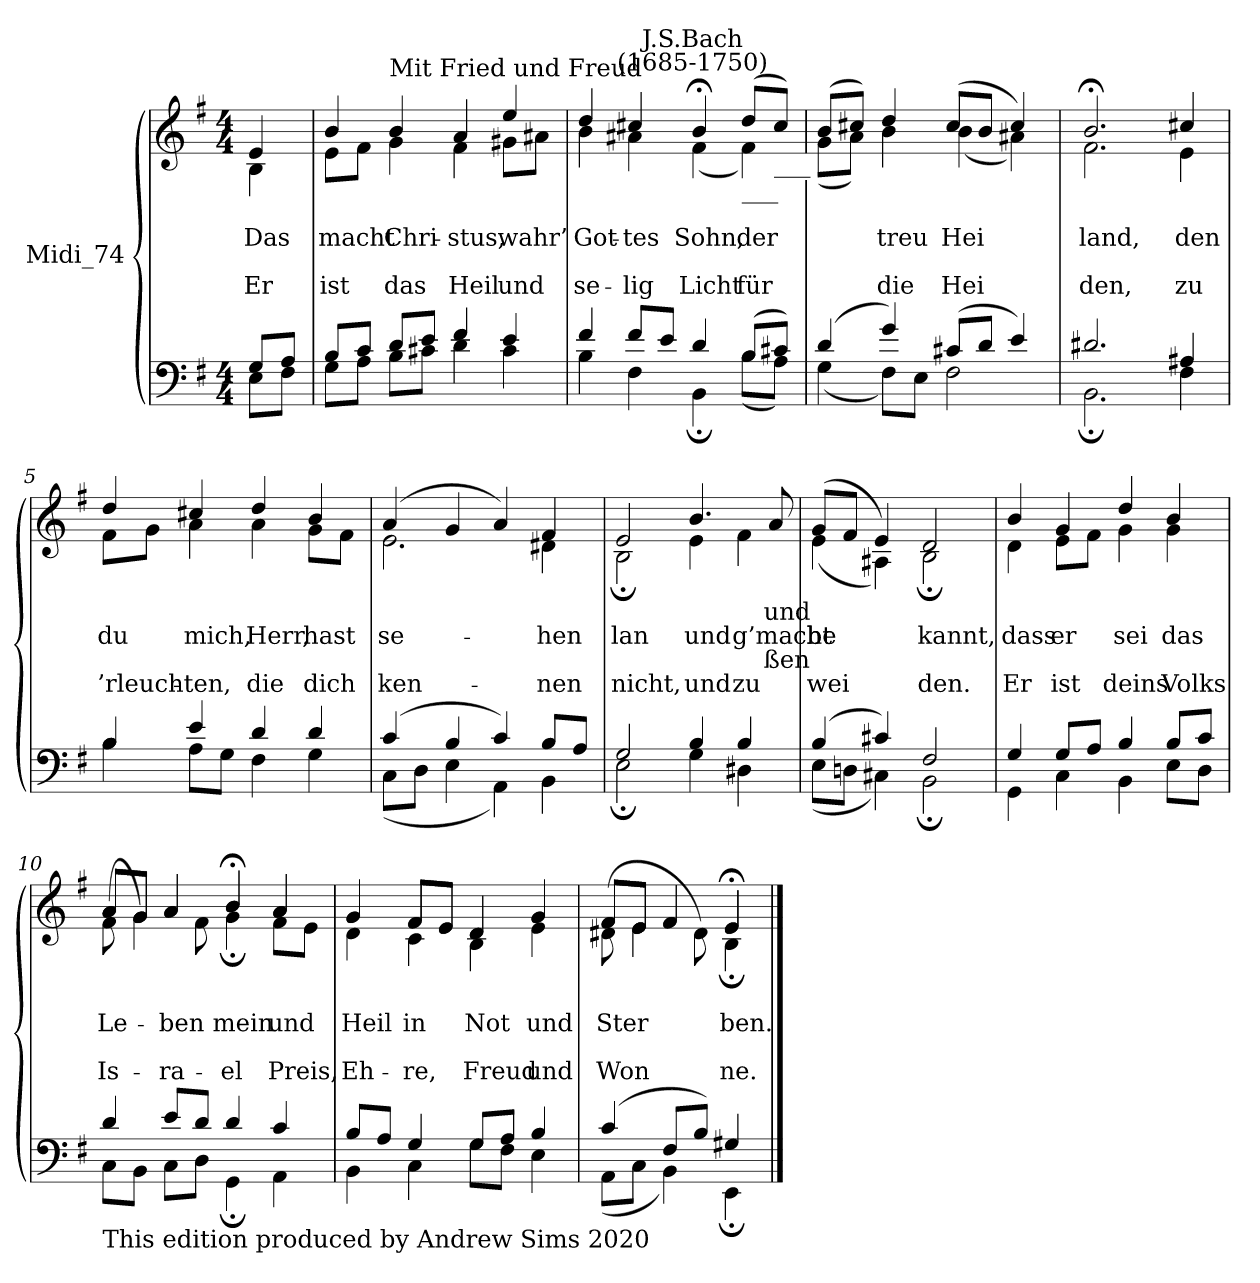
**kern	**kern	**text	**text	**text	**text
*part2	*part1	*part1	*part1	*part1	*part1
*staff2	*staff1	*staff1	*staff1	*staff1	*staff1
*I"Midi_74	*I"Midi_74	*	*	*	*
*clefF4	*clefG2	*	*	*	*
*k[f#]	*k[f#]	*	*	*	*
*G:	*G:	*	*	*	*
*M4/4	*M4/4	*	*	*	*
=	=	=	=	=	=
*^	*	*	*	*	*
!	!	!LO:TX:a:cj:t=Martin Luther\n(1483-1546)	!	!	!	!
!	!	!	!LO:LY:b	!	!LO:LY:b	!
*	*	*^	*	*	*	*
!	!	!	!	!	!LO:LY:b	!	!LO:LY:b
8G/L	8E\L	4e/	4B\	.	Das	.	Er
8A/J	8F#\J	.	.	.	.	.	.
=1	=1	=1	=1	=1	=1	=1	=1
!	!	!	!	!LO:LY:b	!	!LO:LY:b	!
!	!	!	!	!	!LO:LY:b	!	!LO:LY:b
8B/L	8G\L	4b/	8e\L	.	macht	.	ist
8c/J	8A\J	.	8f#\J	.	.	.	.
!	!	!LO:TX:a:t=Mit Fried und Freud	!	!	!	!	!
!	!	!	!	!LO:LY:b	!	!LO:LY:b	!
!	!	!	!	!	!LO:LY:b	!	!LO:LY:b
8dL	8B\L	4b/	4g\	.	Chri-	.	-das
8eJ	8c#X\J	.	.	.	.	.	.
!	!	!	!	!LO:LY:b	!	!LO:LY:b	!
!	!	!	!	!	!LO:LY:b	!	!LO:LY:b
4f#/	4d\	4a/	4f#\	.	stus,	.	Heil
!	!	!	!	!LO:LY:b	!	!LO:LY:b	!
!	!	!	!	!	!LO:LY:b	!	!LO:LY:b
4e/	4c#\	4ee/	8g#X\L	.	wahr’	.	und
.	.	.	8a#X\J	.	.	.	.
=2	=2	=2	=2	=2	=2	=2	=2
!	!	!	!	!LO:LY:b	!	!LO:LY:b	!
!	!	!	!	!	!LO:LY:b	!	!LO:LY:b
4f#/	4B\	4dd/	4b\	.	Got-	.	-se-
!	!	!	!	!LO:LY:b	!	!LO:LY:b	!
!	!	!	!	!	!LO:LY:b	!	!LO:LY:b
8f#L	4F#\	4cc#X/	4a#X\	.	-tes	.	lig
8eJ	.	.	.	.	.	.	.
!	!	!LO:TX:a:cj:t=J.S.Bach\n(1685-1750)	!	!	!	!	!
!	!	!	!	!LO:LY:b	!	!LO:LY:b	!
!	!	!	!	!	!LO:LY:b	!	!LO:LY:b
4d/	4BB;\	4b;</	(<4f#\	.	Sohn,	.	Licht
!	!	!LO:TX:b:t=___	!	!	!	!	!
!	!	!	!	!LO:LY:b	!	!LO:LY:b	!
!	!	!	!	!	!LO:LY:b	!	!LO:LY:b
(>8B/L	(<8B\L	(>8dd/L	4f#\)	.	der	.	für
!	!	!LO:TX:b:t=___	!	!	!	!	!
8c#X/J)	8A\J)	8cc#/J)	.	.	.	.	.
!!LO:LB:g=z	!!
=3	=3	=3	=3	=3	=3	=3	=3
(>4d/	(<4G\	(>8b/L	(<8g\L	.	.	.	.
.	.	8cc#X/J)	8a\J)	.	.	.	.
!	!	!	!	!LO:LY:b	!	!LO:LY:b	!
!	!	!	!	!	!LO:LY:b	!	!LO:LY:b
4g/)	8F#\L)	4dd/	4b\	.	treu	.	die
.	8E\J	.	.	.	.	.	.
!	!	!	!	!LO:LY:b	!	!LO:LY:b	!
!	!	!	!	!	!LO:LY:b	!	!LO:LY:b
(>8c#X/L	2F#\	(>8cc#/L	(<4b\	.	Hei	.	Hei
8d/J	.	8b/J	.	.	.	.	.
4e/)	.	4cc#/)	4a#X\)	.	.	.	.
=4	=4	=4	=4	=4	=4	=4	=4
!	!	!	!	!LO:LY:b	!	!LO:LY:b	!
!	!	!	!	!	!LO:LY:b	!	!LO:LY:b
2.d#X/	2.BB;\	2.b;</	2.f#\	.	land,	.	den,
!	!	!	!	!LO:LY:b	!	!LO:LY:b	!
!	!	!	!	!	!LO:LY:b	!	!LO:LY:b
4A#X/	4F#\	4cc#X/	4e\	.	den	.	zu
=5	=5	=5	=5	=5	=5	=5	=5
!	!	!	!	!LO:LY:b	!	!LO:LY:b	!
!	!	!	!	!	!LO:LY:b	!	!LO:LY:b
4B/	4B\	4dd/	8f#\L	.	du	.	’rleuch-
.	.	.	8g\J	.	.	.	.
!	!	!	!	!LO:LY:b	!	!LO:LY:b	!
!	!	!	!	!	!LO:LY:b	!	!LO:LY:b
4e/	8A\L	4cc#X/	4a\	.	-mich,	.	ten,
.	8G\J	.	.	.	.	.	.
!	!	!	!	!LO:LY:b	!	!LO:LY:b	!
!	!	!	!	!	!LO:LY:b	!	!LO:LY:b
4d/	4F#\	4dd/	4a\	.	Herr,	.	die
!	!	!	!	!LO:LY:b	!	!LO:LY:b	!
!	!	!	!	!	!LO:LY:b	!	!LO:LY:b
4d/	4G\	4b/	8g\L	.	hast	.	dich
.	.	.	8f#\J	.	.	.	.
=6	=6	=6	=6	=6	=6	=6	=6
!	!	!	!	!LO:LY:b	!	!LO:LY:b	!
!	!	!	!	!	!LO:LY:b	!	!LO:LY:b
(>4c/	(<8C\L	(>4a/	2.e\	.	se-	.	-ken-
.	8D\J	.	.	.	.	.	.
4B/	4E\	4g/	.	.	.	.	.
4c/)	4AA\)	4a/)	.	.	.	.	.
!	!	!	!	!LO:LY:b	!	!LO:LY:b	!
!	!	!	!	!	!LO:LY:b	!	!LO:LY:b
8B/L	4BB\	4f#/	4d#X\	.	-hen	.	nen
8A/J	.	.	.	.	.	.	.
!!LO:LB:g=z	!!
=7	=7	=7	=7	=7	=7	=7	=7
!	!	!	!	!LO:LY:b	!	!LO:LY:b	!
!	!	!	!	!	!LO:LY:b	!	!LO:LY:b
2G/	2E;\	2e/	2B;<\	.	lan	.	nicht,
!	!	!	!	!LO:LY:b	!	!LO:LY:b	!
!	!	!	!	!	!LO:LY:b	!	!LO:LY:b
4B/	4G\	4.b/	4e\	.	und	.	und
!	!	!	!	!	!LO:LY:b	!	!LO:LY:b
4B/	4D#X\	.	4f#\	.	g’macht	.	zu
!	!	!	!	!LO:LY:b	!	!LO:LY:b	!
.	.	8a/	.	-und	.	ßen	.
=8	=8	=8	=8	=8	=8	=8	=8
!	!	!	!	!LO:LY:b	!	!LO:LY:b	!
!	!	!	!	!	!LO:LY:b	!	!LO:LY:b
(>4B/	(<8E\L	(>8g/L	(<4e\	.	be	.	wei
.	8Dn\J	8f#/J	.	.	.	.	.
4c#X/)	4C#X\)	4e/)	4A#X\)	.	.	.	.
!	!	!	!	!LO:LY:b	!	!LO:LY:b	!
!	!	!	!	!	!LO:LY:b	!	!LO:LY:b
2F#/	2BB;\	2d/	2B;<\	.	kannt,	.	den.
=9	=9	=9	=9	=9	=9	=9	=9
!	!	!	!	!LO:LY:b	!	!LO:LY:b	!
!	!	!	!	!	!LO:LY:b	!	!LO:LY:b
4G/	4GG\	4b/	4d\	.	dass	.	Er
!	!	!	!	!LO:LY:b	!	!LO:LY:b	!
!	!	!	!	!	!LO:LY:b	!	!LO:LY:b
8G/L	4C\	4g/	8e\L	.	er	.	ist
8A/J	.	.	8f#\J	.	.	.	.
!	!	!	!	!LO:LY:b	!	!LO:LY:b	!
!	!	!	!	!	!LO:LY:b	!	!LO:LY:b
4B/	4BB\	4dd/	4g\	.	sei	.	deins
!	!	!	!	!LO:LY:b	!	!LO:LY:b	!
!	!	!	!	!	!LO:LY:b	!	!LO:LY:b
8B/L	8E\L	4b/	4g\	.	das	.	Volks
8c/J	8D\J	.	.	.	.	.	.
*	*	*v	*v	*	*	*	*
!!LO:LB:g=z
=10	=10	=10	=10	=10	=10	=10
!LO:TX:b:t=This edition produced by Andrew Sims 2020	!	!	!	!	!	!
!	!	!	!LO:LY:b	!	!LO:LY:b	!
*	*	*^	*	*	*	*
*	*	*	*^	*	*	*	*
!	!	!	!	!	!	!LO:LY:b	!	!LO:LY:b
4d/	8C\L	8a/L	8a/L	(<8f#\	.	-Le-	.	-Is-
.	8BB\J	8g/J	8g/J	4g\)	.	.	.	.
!	!	!	!	!	!LO:LY:b	!	!LO:LY:b	!
!	!	!	!	!	!	!LO:LY:b	!	!LO:LY:b
8e/L	8C\L	4a/	4a/	.	.	ben	.	ra-
8d/J	8D\J	.	.	8f#\	.	.	.	.
!	!	!	!	!	!LO:LY:b	!	!LO:LY:b	!
!	!	!	!	!	!	!LO:LY:b	!	!LO:LY:b
4d/	4GG;\	4b;</	4b;</	4g\	.	-mein	.	el
!	!	!	!	!	!LO:LY:b	!	!LO:LY:b	!
!	!	!	!	!	!	!LO:LY:b	!	!LO:LY:b
4c/	4AA\	4a/	4a/	8f#\L	.	und	.	Preis,
.	.	.	.	8e\J	.	.	.	.
=11	=11	=11	=11	=11	=11	=11	=11	=11
!	!	!	!	!	!LO:LY:b	!	!LO:LY:b	!
!	!	!	!	!	!	!LO:LY:b	!	!LO:LY:b
8B/L	4BB\	4g/	4g/	4d\	.	-Heil	.	Eh-
8A/J	.	.	.	.	.	.	.	.
!	!	!	!	!	!LO:LY:b	!	!LO:LY:b	!
!	!	!	!	!	!	!LO:LY:b	!	!LO:LY:b
4G/	4C\	8f#/L	8f#/L	4c\	.	-in	.	re,
.	.	8e/J	8e/J	.	.	.	.	.
!	!	!	!	!	!LO:LY:b	!	!LO:LY:b	!
!	!	!	!	!	!	!LO:LY:b	!	!LO:LY:b
8G/L	8G\L	4d/	4d/	4B\	.	Not	.	Freud
8A/J	8F#\J	.	.	.	.	.	.	.
!	!	!	!	!	!LO:LY:b	!	!LO:LY:b	!
!	!	!	!	!	!	!LO:LY:b	!	!LO:LY:b
4B/	4E\	4g/	4g/	4e\	.	und	.	und
=12	=12	=12	=12	=12	=12	=12	=12	=12
!	!	!	!	!	!LO:LY:b	!	!LO:LY:b	!
!	!	!	!	!	!	!LO:LY:b	!	!LO:LY:b
(>4c/	(<8AA\L	8f#/L	8f#/L	(<8d#X\	.	Ster	.	Won
.	8C\J	8e/J	8e/J	4e\	.	.	.	.
8F#/L	4BB\)	4f#/	4f#/	.	.	.	.	.
8B/J)	.	.	.	8d#\)	.	.	.	.
!	!	!	!	!	!LO:LY:b	!	!LO:LY:b	!
!	!	!	!	!	!	!LO:LY:b	!	!LO:LY:b
4G#X/	4EE;\	4e;</	4e;</	4B\	.	ben.	.	ne.
*v	*v	*	*	*	*	*	*	*
*	*v	*v	*v	*	*	*	*
==	==	==	==	==	==
*-	*-	*-	*-	*-	*-
